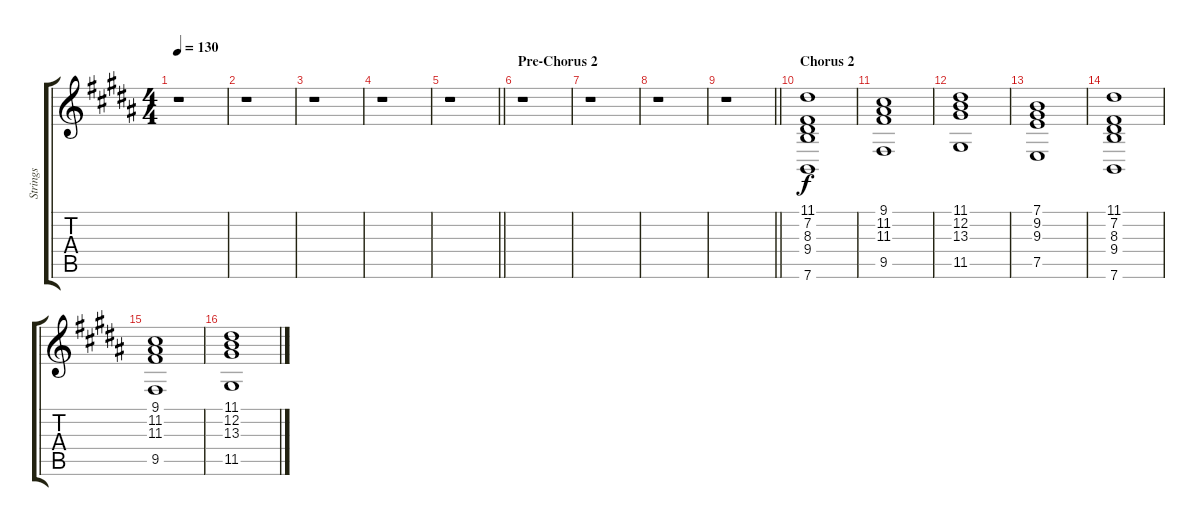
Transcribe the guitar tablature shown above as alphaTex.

\track ("Strings" "Strings") {instrument stringensemble1}
\staff {score tabs}
\tuning (E4 B3 G3 D3 A2 E2) {hide}
\ts (4 4)
\tempo 130
\clef g2
\ks b
r.1{dy f} |
r.1 |
r.1 |
r.1 |
\barLineRight lightlight
r.1 |
\section ("" "Pre-Chorus 2")
r.1 |
r.1 |
r.1 |
\barLineRight lightlight
r.1 |
\section ("" "Chorus 2")
(11.1 7.2 8.3 9.4 7.6).1 |
(9.1 11.2 11.3 9.5).1 |
(11.1 12.2 13.3 11.5).1 |
(7.1 9.2 9.3 7.5).1 |
(11.1 7.2 8.3 9.4 7.6).1 |
(9.1 11.2 11.3 9.5).1 |
(11.1 12.2 13.3 11.5).1
